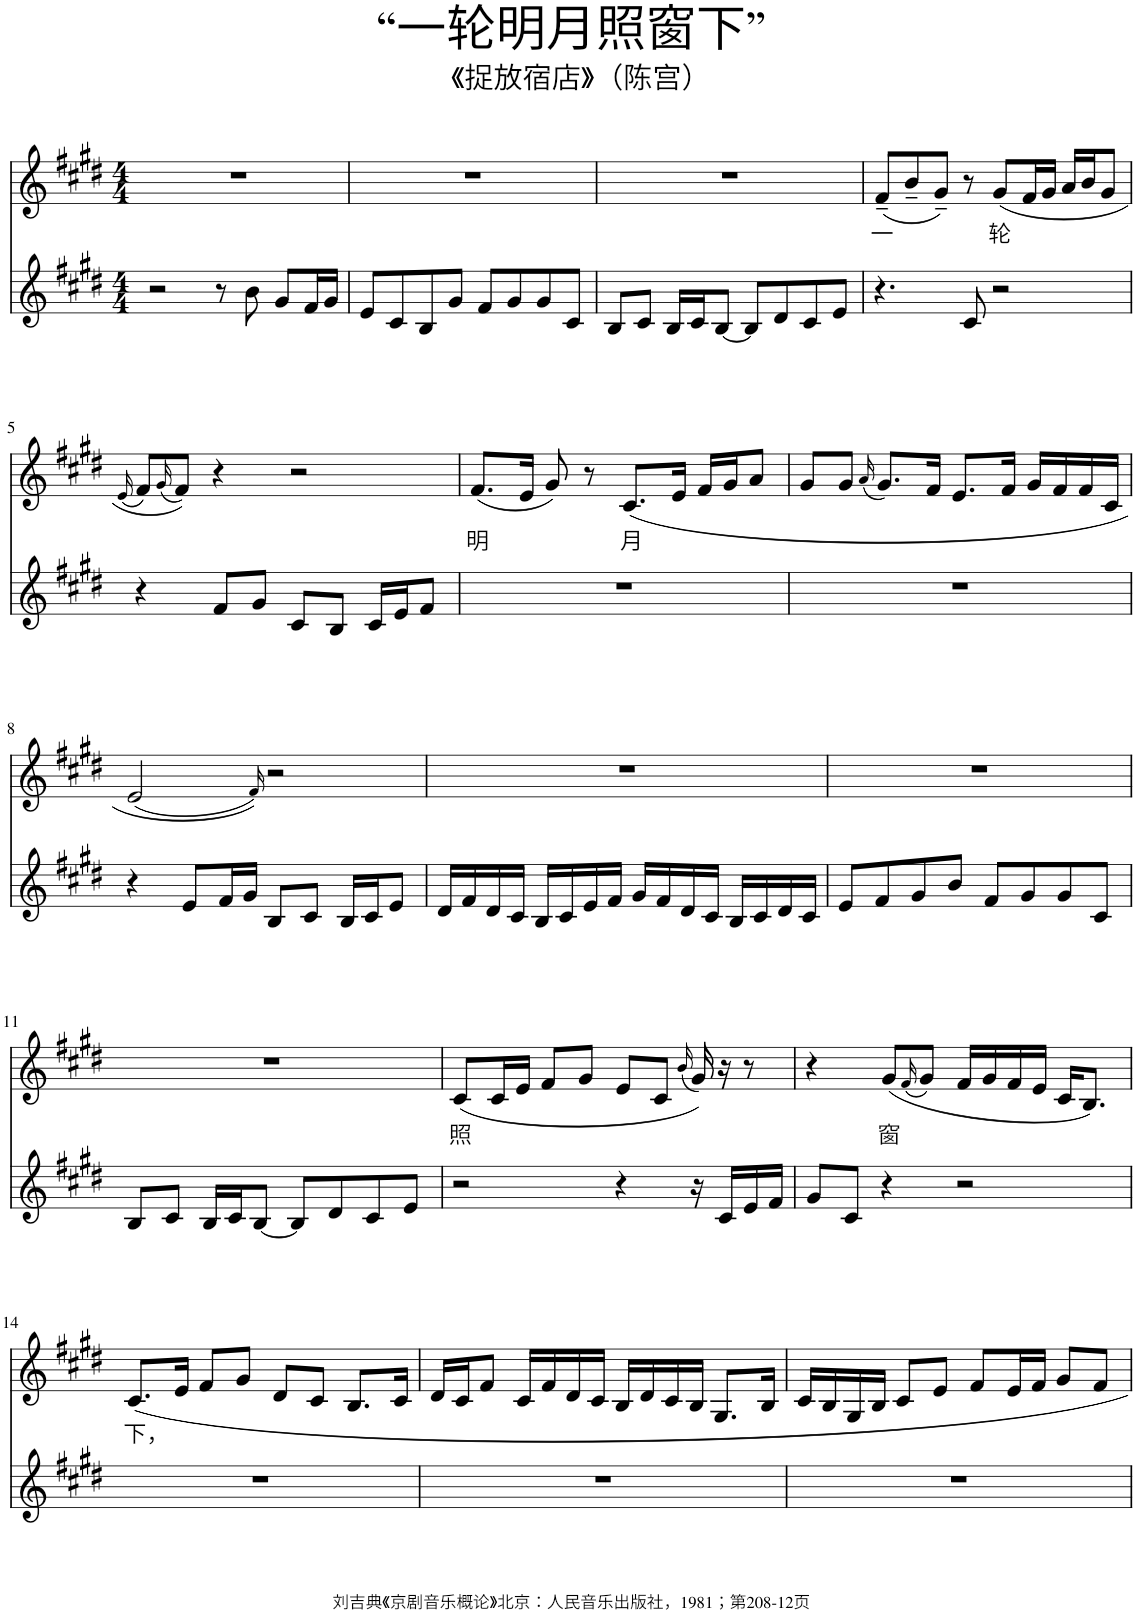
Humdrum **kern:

**kern	**kern	**text
*part2	*part1	*part1
*staff2	*staff1	*staff1
*I"Piano	*I"Piano	*
*I'Pno	*I'Pno	*
*clefG2	*clefG2	*
*k[f#c#g#d#]	*k[f#c#g#d#]	*
*M4/4	*M4/4	*
=1	=1	=1
2r	1r	.
8r	.	.
8b\	.	.
8g#/L	.	.
16f#/L	.	.
16g#/JJ	.	.
=2	=2	=2
8e/L	1r	.
8c#/	.	.
8B/	.	.
8g#/J	.	.
8f#/L	.	.
8g#/	.	.
8g#/	.	.
8c#/J	.	.
=3	=3	=3
8B/L	1r	.
8c#/J	.	.
16B/LL	.	.
16c#/J	.	.
[8B/J	.	.
8B/L]	.	.
8d#/	.	.
8c#/	.	.
8e/J	.	.
=4	=4	=4
!	!	!LO:LY:b
4.r	(8f#~/L	一
.	8b~/	.
.	8g#~/J)	.
8c#/	8r	.
!	!	!LO:LY:b
2r	(8g#/L	轮
.	16f#/L	.
.	16g#/JJ	.
.	16a/LL	.
.	16b/J	.
.	8g#/J	.
!!LO:LB:g=z
=5	=5	=5
.	(16qe/	.
4r	8f#/L)	.
.	(16qg#/	.
.	8f#/J))	.
8f#/L	4r	.
8g#/J	.	.
8c#/L	2r	.
8B/J	.	.
16c#/LL	.	.
16e/J	.	.
8f#/J	.	.
=6	=6	=6
!	!	!LO:LY:b
1r	(8.f#/L	明
.	16e/Jk	.
.	8g#/)	.
.	8r	.
!	!	!LO:LY:b
.	(8.c#/L	月
.	16e/Jk	.
.	16f#/LL	.
.	16g#/J	.
.	8a/J	.
=7	=7	=7
1r	8g#/L	.
.	8g#/J	.
.	(16qa/	.
.	8.g#/L)	.
.	16f#/Jk	.
.	8.e/L	.
.	16f#/Jk	.
.	16g#/LL	.
.	16f#/	.
.	16f#/	.
.	16c#/JJ	.
!!LO:LB:g=z
=8	=8	=8
4r	(2e/	.
8e/L	.	.
16f#/L	.	.
16g#/JJ	.	.
.	16qf#/))	.
8B/L	2r	.
8c#/J	.	.
16B/LL	.	.
16c#/J	.	.
8e/J	.	.
=9	=9	=9
16d#/LL	1r	.
16f#/	.	.
16d#/	.	.
16c#/JJ	.	.
16B/LL	.	.
16c#/	.	.
16e/	.	.
16f#/JJ	.	.
16g#/LL	.	.
16f#/	.	.
16d#/	.	.
16c#/JJ	.	.
16B/LL	.	.
16c#/	.	.
16d#/	.	.
16c#/JJ	.	.
=10	=10	=10
8e/L	1r	.
8f#/	.	.
8g#/	.	.
8b/J	.	.
8f#/L	.	.
8g#/	.	.
8g#/	.	.
8c#/J	.	.
!!LO:LB:g=z
=11	=11	=11
8B/L	1r	.
8c#/J	.	.
16B/LL	.	.
16c#/J	.	.
[8B/J	.	.
8B/L]	.	.
8d#/	.	.
8c#/	.	.
8e/J	.	.
=12	=12	=12
!	!	!LO:LY:b
2r	(8c#/L	照
.	16c#/L	.
.	16e/JJ	.
.	8f#/L	.
.	8g#/J	.
4r	8e/L	.
.	8c#/J	.
.	(16qb/	.
16r	16g#/))	.
16c#/LL	16r	.
16e/	8r	.
16f#/JJ	.	.
=13	=13	=13
8g#/L	4r	.
8c#/J	.	.
!	!	!LO:LY:b
4r	(8g#/L	窗
.	(16qf#/	.
.	8g#/J)	.
2r	16f#/LL	.
.	16g#/	.
.	16f#/	.
.	16e/JJ	.
.	16c#/KL	.
.	8.B/J)	.
!!LO:LB:g=z
=14	=14	=14
!	!	!LO:LY:b
1r	8.c#/L	下，
.	16e/Jk	.
.	8f#/L	.
.	8g#/J	.
.	8d#/L	.
.	8c#/J	.
.	8.B/L	.
.	16c#/Jk	.
=15	=15	=15
1r	16d#/LL	.
.	16c#/J	.
.	8f#/J	.
.	16c#/LL	.
.	16f#/	.
.	16d#/	.
.	16c#/JJ	.
.	16B/LL	.
.	16d#/	.
.	16c#/	.
.	16B/JJ	.
.	8.G#/L	.
.	16B/Jk	.
=16	=16	=16
1r	16c#/LL	.
.	16B/	.
.	16G#/	.
.	16B/JJ	.
.	8c#/L	.
.	8e/J	.
.	8f#/L	.
.	16e/L	.
.	16f#/JJ	.
.	8g#/L	.
.	8f#/J	.
=	=	=
*-	*-	*-
